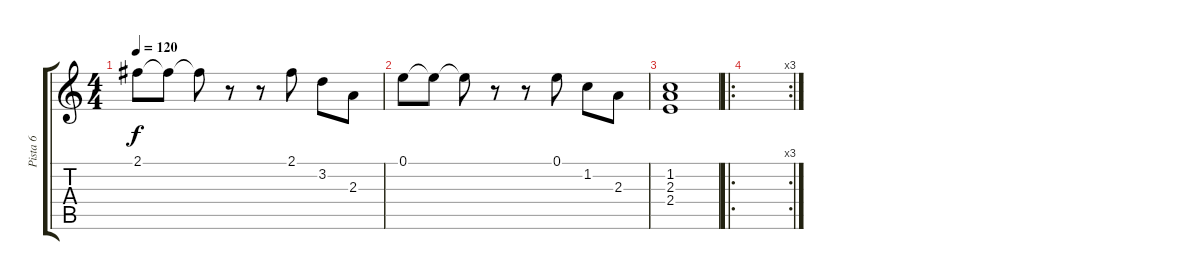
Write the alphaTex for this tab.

\track ("Pista 6" "Pista 6") {instrument overdrivenguitar}
\staff {score tabs}
\tuning (E4 B3 G3 D3 A2 E2) {hide}
\ts (4 4)
\tempo 120
\clef g2
\ks c
2.1.8{dy f} 2.1{t}.8 2.1{t}.8 r.8 r.8 2.1.8 3.2.8 2.3.8 |
0.1.8 0.1{t}.8 0.1{t}.8 r.8 r.8 0.1.8 1.2.8 2.3.8 |
(1.2 2.3 2.4).1 |
\ro
\rc 3
